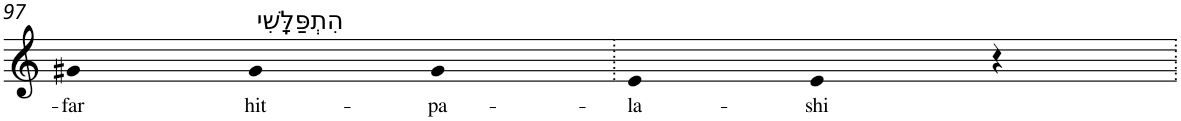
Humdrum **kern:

**kern	**text
*part1	*part1
*staff1	*staff1
*I"Piano	*
*I'Pno	*
!!LO:PB:g=z
*clefG2	*
*k[]	*
=97	=97
!	!LO:LY:b
4g#X	-far
!LO:TX:a:t=הִתְפַּלָּֽשִׁי	!
!	!LO:LY:b
4g#	hit-
!	!LO:LY:b
4g#	-pa-
=98.	=98.
!	!LO:LY:b
4e	-la-
!	!LO:LY:b
4e	-shi
4r	.
=.	=.
*-	*-
